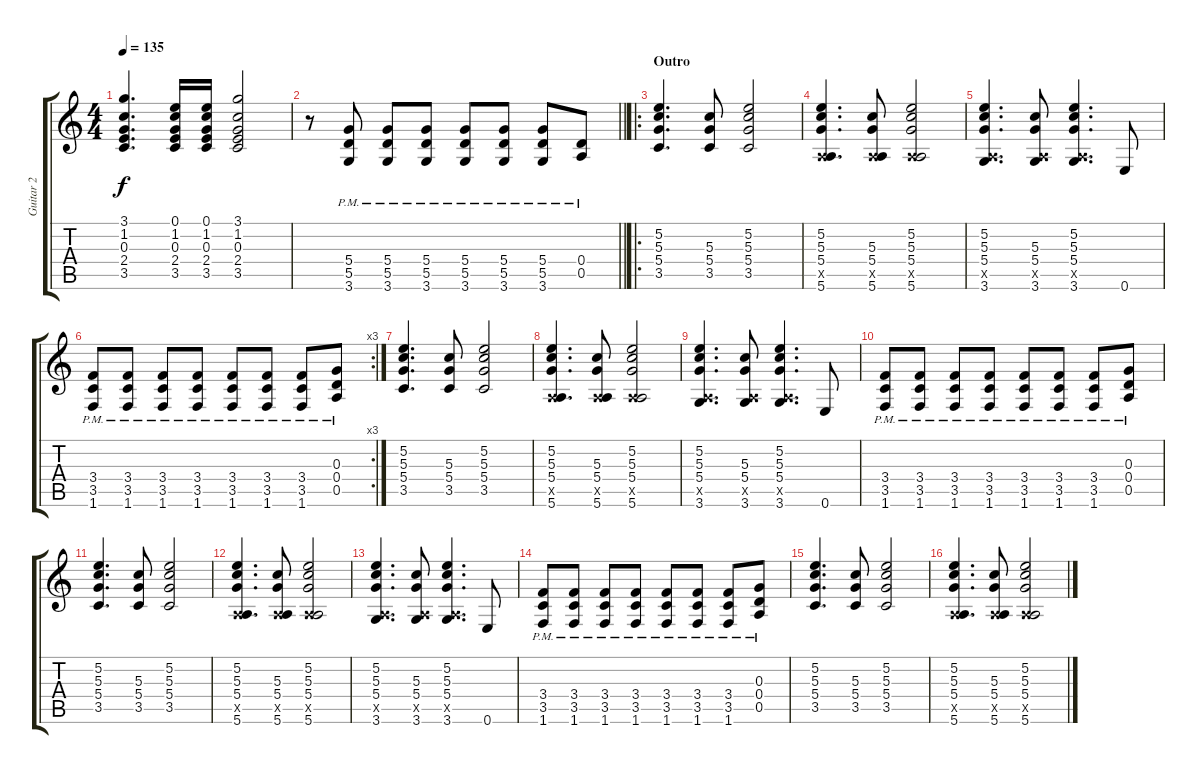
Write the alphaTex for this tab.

\track ("Guitar 2" "Guitar 2") {instrument distortionguitar}
\staff {score tabs}
\tuning (E4 B3 G3 D3 A2 E2) {hide}
\ts (4 4)
\tempo 135
\clef g2
\ks c
(3.1 1.2 0.3 2.4 3.5).4{d dy f} (0.1 1.2 0.3 2.4 3.5).16 (0.1 1.2 0.3 2.4 3.5).16 (3.1 1.2 0.3 2.4 3.5).2 |
\barLineRight lightlight
r.8 (5.4{pm} 5.5{pm} 3.6{pm}).8 (5.4{pm} 5.5{pm} 3.6{pm}).8 (5.4{pm} 5.5{pm} 3.6{pm}).8 (5.4{pm} 5.5{pm} 3.6{pm}).8 (5.4{pm} 5.5{pm} 3.6{pm}).8 (5.4{pm} 5.5{pm} 3.6{pm}).8 (0.4{pm} 0.5{pm}).8 |
\ro
\section ("" "Outro")
(5.2 5.3 5.4 3.5).4{d} (5.3 5.4 3.5).8 (5.2 5.3 5.4 3.5).2 |
(5.2 5.3 5.4 0.5{x} 5.6).4{d} (5.3 5.4 0.5{x} 5.6).8 (5.2 5.3 5.4 0.5{x} 5.6).2 |
(5.2 5.3 5.4 0.5{x} 3.6).4{d} (5.3 5.4 0.5{x} 3.6).8 (5.2 5.3 5.4 0.5{x} 3.6).4{d} 0.6.8 |
\rc 3
(3.4{pm} 3.5{pm} 1.6{pm}).8 (3.4{pm} 3.5{pm} 1.6{pm}).8 (3.4{pm} 3.5{pm} 1.6{pm}).8 (3.4{pm} 3.5{pm} 1.6{pm}).8 (3.4{pm} 3.5{pm} 1.6{pm}).8 (3.4{pm} 3.5{pm} 1.6{pm}).8 (3.4{pm} 3.5{pm} 1.6{pm}).8 (0.3{pm} 0.4{pm} 0.5{pm}).8 |
(5.2 5.3 5.4 3.5).4{d} (5.3 5.4 3.5).8 (5.2 5.3 5.4 3.5).2 |
(5.2 5.3 5.4 0.5{x} 5.6).4{d} (5.3 5.4 0.5{x} 5.6).8 (5.2 5.3 5.4 0.5{x} 5.6).2 |
(5.2 5.3 5.4 0.5{x} 3.6).4{d} (5.3 5.4 0.5{x} 3.6).8 (5.2 5.3 5.4 0.5{x} 3.6).4{d} 0.6.8 |
(3.4{pm} 3.5{pm} 1.6{pm}).8 (3.4{pm} 3.5{pm} 1.6{pm}).8 (3.4{pm} 3.5{pm} 1.6{pm}).8 (3.4{pm} 3.5{pm} 1.6{pm}).8 (3.4{pm} 3.5{pm} 1.6{pm}).8 (3.4{pm} 3.5{pm} 1.6{pm}).8 (3.4{pm} 3.5{pm} 1.6{pm}).8 (0.3{pm} 0.4{pm} 0.5{pm}).8 |
(5.2 5.3 5.4 3.5).4{d} (5.3 5.4 3.5).8 (5.2 5.3 5.4 3.5).2 |
(5.2 5.3 5.4 0.5{x} 5.6).4{d} (5.3 5.4 0.5{x} 5.6).8 (5.2 5.3 5.4 0.5{x} 5.6).2 |
(5.2 5.3 5.4 0.5{x} 3.6).4{d} (5.3 5.4 0.5{x} 3.6).8 (5.2 5.3 5.4 0.5{x} 3.6).4{d} 0.6.8 |
(3.4{pm} 3.5{pm} 1.6{pm}).8 (3.4{pm} 3.5{pm} 1.6{pm}).8 (3.4{pm} 3.5{pm} 1.6{pm}).8 (3.4{pm} 3.5{pm} 1.6{pm}).8 (3.4{pm} 3.5{pm} 1.6{pm}).8 (3.4{pm} 3.5{pm} 1.6{pm}).8 (3.4{pm} 3.5{pm} 1.6{pm}).8 (0.3{pm} 0.4{pm} 0.5{pm}).8 |
(5.2 5.3 5.4 3.5).4{d} (5.3 5.4 3.5).8 (5.2 5.3 5.4 3.5).2 |
(5.2 5.3 5.4 0.5{x} 5.6).4{d} (5.3 5.4 0.5{x} 5.6).8 (5.2 5.3 5.4 0.5{x} 5.6).2
